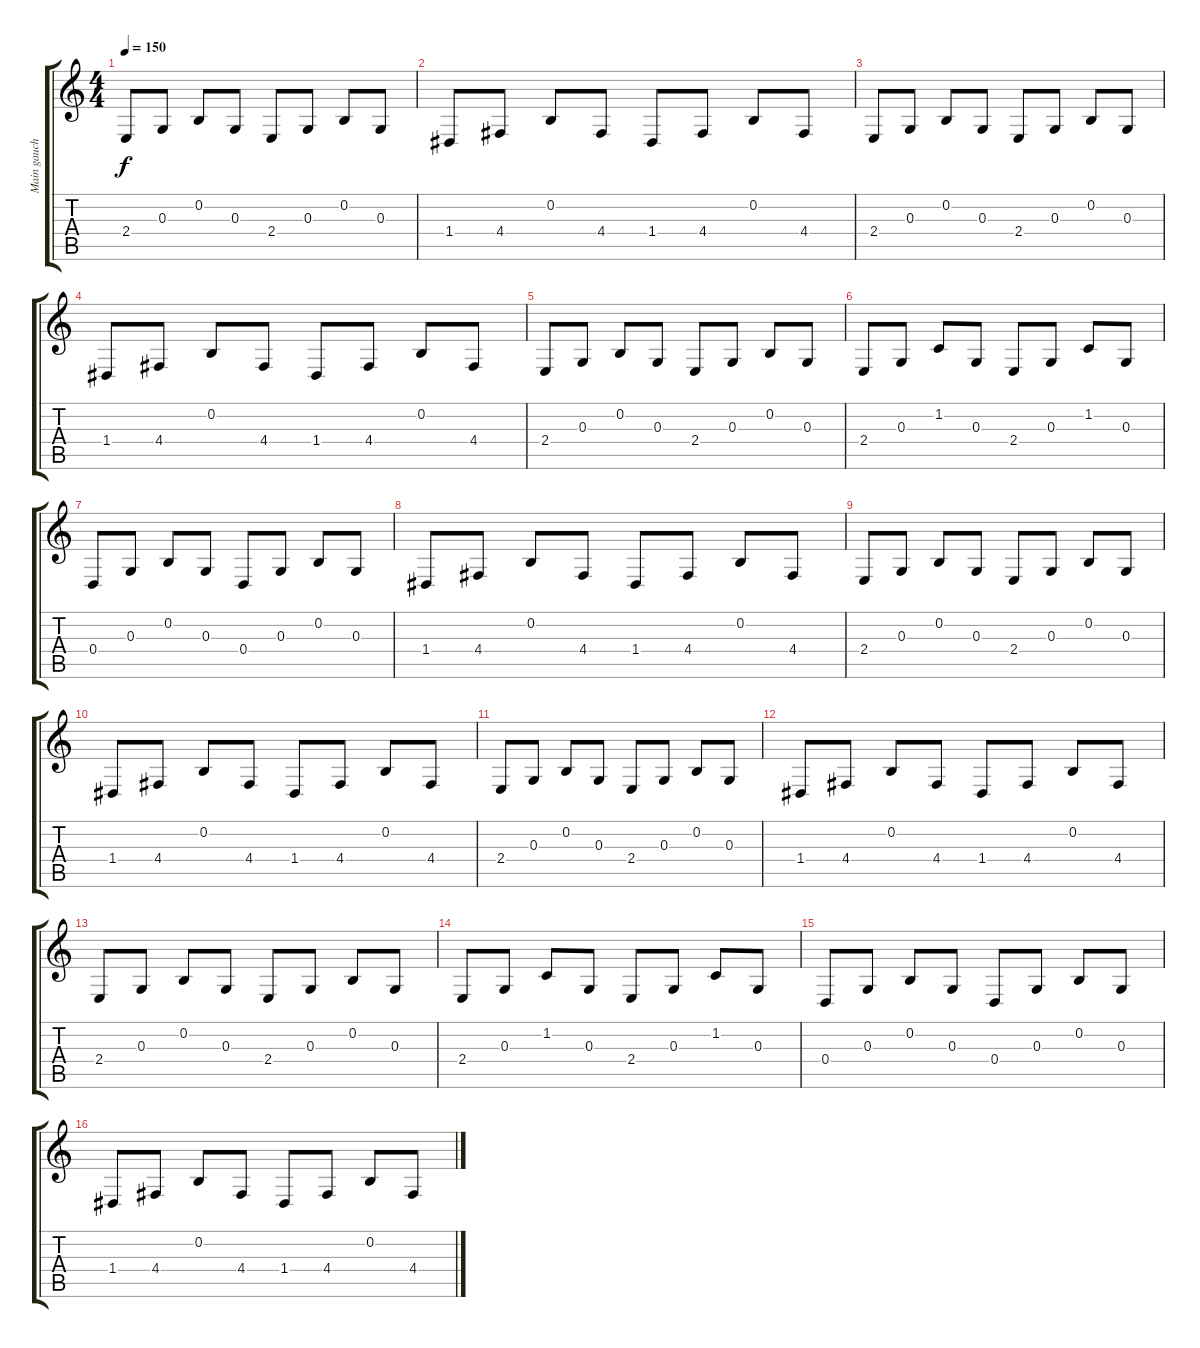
\track ("Main gauche" "Main gauch") {instrument electricgrandpiano}
\staff {score tabs}
\tuning (E4 B3 G3 D3 A2 E2) {hide}
\ts (4 4)
\tempo 150
\clef g2
\ks c
2.4.8{dy f} 0.3.8 0.2.8 0.3.8 2.4.8 0.3.8 0.2.8 0.3.8 |
1.4.8 4.4.8 0.2.8 4.4.8 1.4.8 4.4.8 0.2.8 4.4.8 |
2.4.8 0.3.8 0.2.8 0.3.8 2.4.8 0.3.8 0.2.8 0.3.8 |
1.4.8 4.4.8 0.2.8 4.4.8 1.4.8 4.4.8 0.2.8 4.4.8 |
2.4.8 0.3.8 0.2.8 0.3.8 2.4.8 0.3.8 0.2.8 0.3.8 |
2.4.8 0.3.8 1.2.8 0.3.8 2.4.8 0.3.8 1.2.8 0.3.8 |
0.4.8 0.3.8 0.2.8 0.3.8 0.4.8 0.3.8 0.2.8 0.3.8 |
1.4.8 4.4.8 0.2.8 4.4.8 1.4.8 4.4.8 0.2.8 4.4.8 |
2.4.8 0.3.8 0.2.8 0.3.8 2.4.8 0.3.8 0.2.8 0.3.8 |
1.4.8 4.4.8 0.2.8 4.4.8 1.4.8 4.4.8 0.2.8 4.4.8 |
2.4.8 0.3.8 0.2.8 0.3.8 2.4.8 0.3.8 0.2.8 0.3.8 |
1.4.8 4.4.8 0.2.8 4.4.8 1.4.8 4.4.8 0.2.8 4.4.8 |
2.4.8 0.3.8 0.2.8 0.3.8 2.4.8 0.3.8 0.2.8 0.3.8 |
2.4.8 0.3.8 1.2.8 0.3.8 2.4.8 0.3.8 1.2.8 0.3.8 |
0.4.8 0.3.8 0.2.8 0.3.8 0.4.8 0.3.8 0.2.8 0.3.8 |
1.4.8 4.4.8 0.2.8 4.4.8 1.4.8 4.4.8 0.2.8 4.4.8
